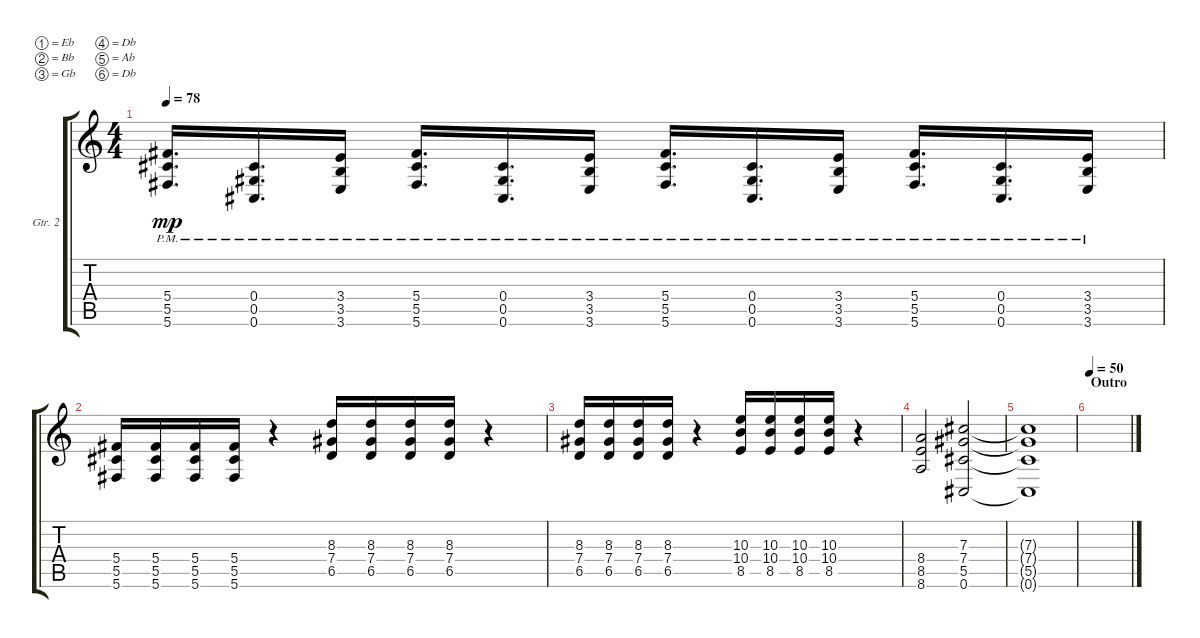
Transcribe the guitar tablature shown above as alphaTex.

\defaultSystemsLayout 4
\bracketExtendMode groupsimilarinstruments
\firstSystemTrackNameOrientation horizontal
\otherSystemsTrackNameOrientation horizontal
\track ("Electric Guitar" "Gtr. 2") {instrument distortionguitar}
\staff {score tabs}
\tuning (Eb4 Bb3 Gb3 Db3 Ab2 Db2)
\ts (4 4)
\tempo 78
\clef g2
\ks c
(5.6{pm} 5.5{pm} 5.4{pm}).16{d dy mp} (0.5{pm} 0.6{pm} 0.4{pm}).16{d} (3.4{pm} 3.5{pm} 3.6{pm}).16 (5.6{pm} 5.5{pm} 5.4{pm}).16{d} (0.5{pm} 0.6{pm} 0.4{pm}).16{d} (3.4{pm} 3.5{pm} 3.6{pm}).16 (5.6{pm} 5.5{pm} 5.4{pm}).16{d} (0.5{pm} 0.6{pm} 0.4{pm}).16{d} (3.4{pm} 3.5{pm} 3.6{pm}).16 (5.6{pm} 5.5{pm} 5.4{pm}).16{d} (0.5{pm} 0.6{pm} 0.4{pm}).16{d} (3.4{pm} 3.5{pm} 3.6{pm}).16 |
(5.4 5.5 5.6).16 (5.6 5.4 5.5).16 (5.6 5.4 5.5).16 (5.6 5.5 5.4).16 r.4 (6.5 7.4 8.3).16 (8.3 7.4 6.5).16 (8.3 7.4 6.5).16 (8.3 7.4 6.5).16 r.4 |
(6.5 7.4 8.3).16 (8.3 7.4 6.5).16 (8.3 7.4 6.5).16 (8.3 7.4 6.5).16 r.4 (8.5 10.4 10.3).16 (10.3 10.4 8.5).16 (8.5 10.4 10.3).16 (10.3 10.4 8.5).16 r.4 |
(8.5 8.6 8.4).2 (7.4 5.5 0.6 7.3).2 |
(7.3{t} 7.4{t} 5.5{t} 0.6{t}).1 |
\section ("" "Outro")
\tempo 50
